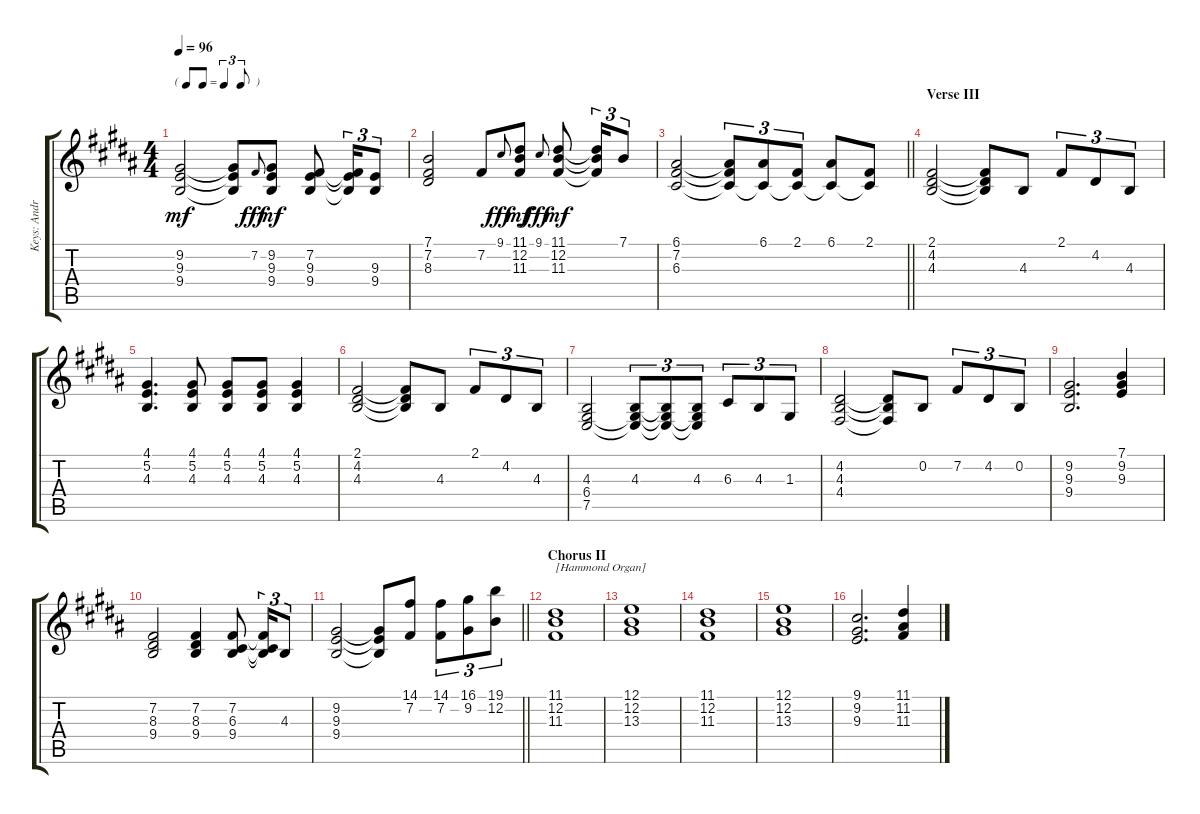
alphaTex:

\track ("Keys: Andrew" "Keys: Andr") {instrument electricpiano1}
\staff {score tabs}
\tuning (E4 B3 G3 D3 A2 E2) {hide}
\ts (4 4)
\tf triplet8th
\tempo 96
\clef g2
\ks b
(9.2 9.3 9.4).2{dy mf} (9.2{t} 9.3{t} 9.4{t}).8 7.2.8{gr onbeat dy fff} (9.2 9.3 9.4).8{dy mf} (7.2 9.3 9.4).8 (7.2{t} 9.3{t} 9.4{t}).16{tu (3 2)} (9.3 9.4).8{tu (3 2)} |
(7.1 7.2 8.3).2 7.2.8 9.1.8{gr onbeat dy fff} (11.1 12.2 11.3).8{dy mf} 9.1.8{gr onbeat dy fff} (11.1 12.2 11.3).8{dy mf} (11.1{t} 12.2{t} 11.3{t}).16{tu (3 2)} 7.1.8{tu (3 2)} |
\barLineRight lightlight
(6.1 7.2 6.3).2 (6.1{t} 7.2{t} 6.3{t}).8{tu (3 2)} (6.1 6.3{t}).8{tu (3 2)} (2.1 6.3{t}).8{tu (3 2)} (6.1 6.3{t}).8 (2.1 6.3{t}).8 |
\section ("" "Verse III")
(2.1 4.2 4.3).2 (2.1{t} 4.2{t} 4.3{t}).8 4.3.8 2.1.8{tu (3 2)} 4.2.8{tu (3 2)} 4.3.8{tu (3 2)} |
(4.1 5.2 4.3).4{d} (4.1 5.2 4.3).8 (4.1 5.2 4.3).8 (4.1 5.2 4.3).8 (4.1 5.2 4.3).4 |
(2.1 4.2 4.3).2 (2.1{t} 4.2{t} 4.3{t}).8 4.3.8 2.1.8{tu (3 2)} 4.2.8{tu (3 2)} 4.3.8{tu (3 2)} |
(4.3 6.4 7.5).2 (4.3 6.4{t} 7.5{t}).8{tu (3 2)} (4.3{t} 6.4{t} 7.5{t}).8{tu (3 2)} (4.3 6.4{t} 7.5{t}).8{tu (3 2)} 6.3.8{tu (3 2)} 4.3.8{tu (3 2)} 1.3.8{tu (3 2)} |
(4.2 4.3 4.4).2 (4.2{t} 4.3{t} 4.4{t}).8 0.2.8 7.2.8{tu (3 2)} 4.2.8{tu (3 2)} 0.2.8{tu (3 2)} |
(9.2 9.3 9.4).2{d} (7.1 9.2 9.3).4 |
(7.2 8.3 9.4).2 (7.2 8.3 9.4).4 (7.2 6.3 9.4).8 (7.2{t} 6.3{t} 9.4{t}).16{tu (3 2)} 4.3.8{tu (3 2)} |
\barLineRight lightlight
(9.2 9.3 9.4).2 (9.2{t} 9.3{t} 9.4{t}).8 (14.1 7.2).8 (14.1 7.2).8{tu (3 2)} (16.1 9.2).8{tu (3 2)} (19.1 12.2).8{tu (3 2)} |
\section ("" "Chorus II")
(11.1 12.2 11.3).1{txt "[Hammond Organ]" instrument drawbarorgan} |
(12.1 12.2 13.3).1 |
(11.1 12.2 11.3).1 |
(12.1 12.2 13.3).1 |
(9.1 9.2 9.3).2{d} (11.1 11.2 11.3).4
